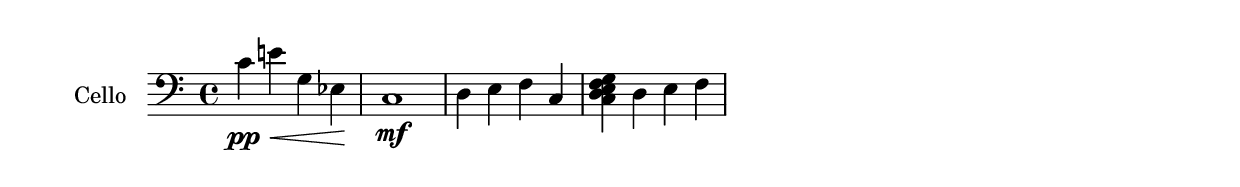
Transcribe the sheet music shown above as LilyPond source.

\version "2.18.2"

\language "english"

global = {
  \time 4/4
}

cello = \relative c {
  \global
  c'\pp\< e! g, ef \! | 
  c1\mf |
  d4 e f c | 
  <c d e f g> d e f |
}

\score {
  \new Staff \with {
    instrumentName = "Cello"
    midiInstrument = "cello"
  }
  { \clef bass \cello }
  \layout {}
  \midi {}
}